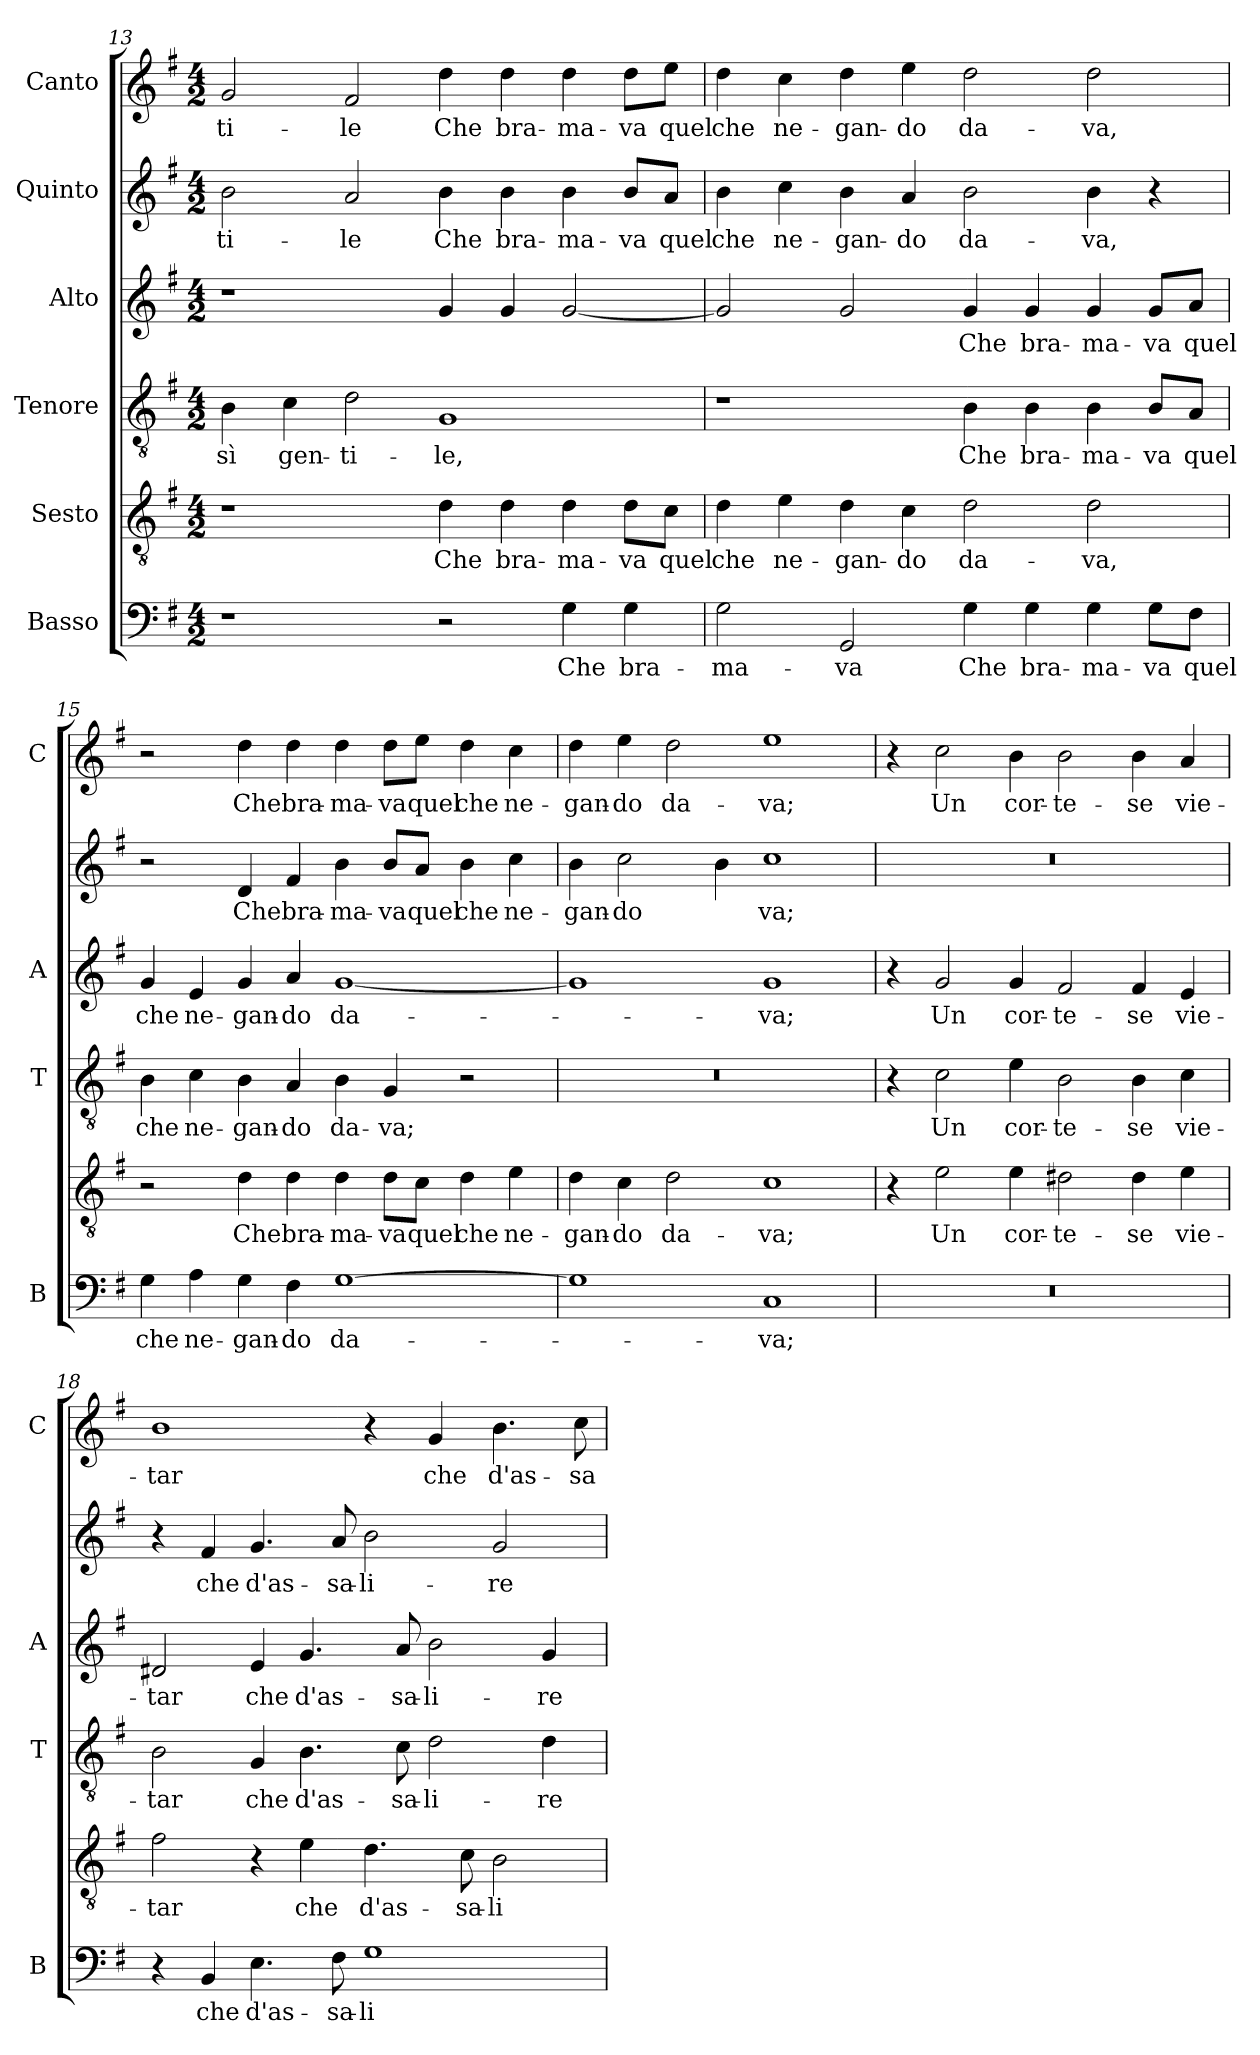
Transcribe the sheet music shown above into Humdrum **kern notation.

**kern	**text	**kern	**text	**kern	**text	**kern	**text	**kern	**text	**kern	**text
*part6	*part6	*part5	*part5	*part4	*part4	*part3	*part3	*part2	*part2	*part1	*part1
*staff6	*staff6	*staff5	*staff5	*staff4	*staff4	*staff3	*staff3	*staff2	*staff2	*staff1	*staff1
*I"Basso	*	*I"Sesto	*	*I"Tenore	*	*I"Alto	*	*I"Quinto	*	*I"Canto	*
*I'B	*	*	*	*I'T	*	*I'A	*	*	*	*I'C	*
!!LO:PB:g=z
*clefF4	*	*clefGv2	*	*clefGv2	*	*clefG2	*	*clefG2	*	*clefG2	*
*k[f#]	*	*k[f#]	*	*k[f#]	*	*k[f#]	*	*k[f#]	*	*k[f#]	*
*G:	*	*G:	*	*G:	*	*G:	*	*G:	*	*G:	*
*M4/2	*	*M4/2	*	*M4/2	*	*M4/2	*	*M4/2	*	*M4/2	*
=13	=13	=13	=13	=13	=13	=13	=13	=13	=13	=13	=13
!	!	!	!	!	!LO:LY:b	!	!	!	!LO:LY:b	!	!LO:LY:b
1r	.	1r	.	4B\	sì	1r	.	2b\	-ti-	2g/	-ti-
!	!	!	!	!	!LO:LY:b	!	!	!	!	!	!
.	.	.	.	4c\	gen-	.	.	.	.	.	.
!	!	!	!	!	!LO:LY:b	!	!	!	!LO:LY:b	!	!LO:LY:b
.	.	.	.	2d\	-ti-	.	.	2a/	-le	2f#/	-le
!	!	!	!LO:LY:b	!	!LO:LY:b	!	!	!	!LO:LY:b	!	!LO:LY:b
2r	.	4d\	Che	1G	-le,	4g/	.	4b\	Che	4dd\	Che
!	!	!	!LO:LY:b	!	!	!	!	!	!LO:LY:b	!	!LO:LY:b
.	.	4d\	bra-	.	.	4g/	.	4b\	bra-	4dd\	bra-
!	!LO:LY:b	!	!LO:LY:b	!	!	!	!	!	!LO:LY:b	!	!LO:LY:b
4G\	Che	4d\	-ma-	.	.	[2g/	.	4b\	-ma-	4dd\	-ma-
!	!LO:LY:b	!	!LO:LY:b	!	!	!	!	!	!LO:LY:b	!	!LO:LY:b
4G\	bra-	8d\L	-va	.	.	.	.	8b/L	-va	8dd\L	-va
!	!	!	!LO:LY:b	!	!	!	!	!	!LO:LY:b	!	!LO:LY:b
.	.	8c\J	quel	.	.	.	.	8a/J	quel	8ee\J	quel
=14	=14	=14	=14	=14	=14	=14	=14	=14	=14	=14	=14
!	!LO:LY:b	!	!LO:LY:b	!	!	!	!	!	!LO:LY:b	!	!LO:LY:b
2G\	-ma-	4d\	che	1r	.	2g/]	.	4b\	che	4dd\	che
!	!	!	!LO:LY:b	!	!	!	!	!	!LO:LY:b	!	!LO:LY:b
.	.	4e\	ne-	.	.	.	.	4cc\	ne-	4cc\	ne-
!	!LO:LY:b	!	!LO:LY:b	!	!	!	!	!	!LO:LY:b	!	!LO:LY:b
2GG/	-va	4d\	-gan-	.	.	2g/	.	4b\	-gan-	4dd\	-gan-
!	!	!	!LO:LY:b	!	!	!	!	!	!LO:LY:b	!	!LO:LY:b
.	.	4c\	-do	.	.	.	.	4a/	-do	4ee\	-do
!	!LO:LY:b	!	!LO:LY:b	!	!LO:LY:b	!	!LO:LY:b	!	!LO:LY:b	!	!LO:LY:b
4G\	Che	2d\	da-	4B\	Che	4g/	Che	2b\	da-	2dd\	da-
!	!LO:LY:b	!	!	!	!LO:LY:b	!	!LO:LY:b	!	!	!	!
4G\	bra-	.	.	4B\	bra-	4g/	bra-	.	.	.	.
!	!LO:LY:b	!	!LO:LY:b	!	!LO:LY:b	!	!LO:LY:b	!	!LO:LY:b	!	!LO:LY:b
4G\	-ma-	2d\	-va,	4B\	-ma-	4g/	-ma-	4b\	-va,	2dd\	-va,
!	!LO:LY:b	!	!	!	!LO:LY:b	!	!LO:LY:b	!	!	!	!
8G\L	-va	.	.	8B/L	-va	8g/L	-va	4r	.	.	.
!	!LO:LY:b	!	!	!	!LO:LY:b	!	!LO:LY:b	!	!	!	!
8F#\J	quel	.	.	8A/J	quel	8a/J	quel	.	.	.	.
=15	=15	=15	=15	=15	=15	=15	=15	=15	=15	=15	=15
!	!LO:LY:b	!	!	!	!LO:LY:b	!	!LO:LY:b	!	!	!	!
4G\	che	2r	.	4B\	che	4g/	che	2r	.	2r	.
!	!LO:LY:b	!	!	!	!LO:LY:b	!	!LO:LY:b	!	!	!	!
4A\	ne-	.	.	4c\	ne-	4e/	ne-	.	.	.	.
!	!LO:LY:b	!	!LO:LY:b	!	!LO:LY:b	!	!LO:LY:b	!	!LO:LY:b	!	!LO:LY:b
4G\	-gan-	4d\	Che	4B\	-gan-	4g/	-gan-	4d/	Che	4dd\	Che
!	!LO:LY:b	!	!LO:LY:b	!	!LO:LY:b	!	!LO:LY:b	!	!LO:LY:b	!	!LO:LY:b
4F#\	-do	4d\	bra-	4A/	-do	4a/	-do	4f#/	bra-	4dd\	bra-
!	!LO:LY:b	!	!LO:LY:b	!	!LO:LY:b	!	!LO:LY:b	!	!LO:LY:b	!	!LO:LY:b
[1G	da-	4d\	-ma-	4B\	da-	[1g	da-	4b\	-ma-	4dd\	-ma-
!	!	!	!LO:LY:b	!	!LO:LY:b	!	!	!	!LO:LY:b	!	!LO:LY:b
.	.	8d\L	-va	4G/	-va;	.	.	8b/L	-va	8dd\L	-va
!	!	!	!LO:LY:b	!	!	!	!	!	!LO:LY:b	!	!LO:LY:b
.	.	8c\J	quel	.	.	.	.	8a/J	quel	8ee\J	quel
!	!	!	!LO:LY:b	!	!	!	!	!	!LO:LY:b	!	!LO:LY:b
.	.	4d\	che	2r	.	.	.	4b\	che	4dd\	che
!	!	!	!LO:LY:b	!	!	!	!	!	!LO:LY:b	!	!LO:LY:b
.	.	4e\	ne-	.	.	.	.	4cc\	ne-	4cc\	ne-
!!LO:LB:g=z
=16	=16	=16	=16	=16	=16	=16	=16	=16	=16	=16	=16
!	!	!	!LO:LY:b	!	!	!	!	!	!LO:LY:b	!	!LO:LY:b
1G]	.	4d\	-gan-	0r	.	1g]	.	4b\	-gan-	4dd\	-gan-
!	!	!	!LO:LY:b	!	!	!	!	!	!LO:LY:b	!	!LO:LY:b
.	.	4c\	-do	.	.	.	.	2cc\	-do	4ee\	-do
!	!	!	!LO:LY:b	!	!	!	!	!	!	!	!LO:LY:b
.	.	2d\	da-	.	.	.	.	.	.	2dd\	da-
.	.	.	.	.	.	.	.	4b\	.	.	.
!	!LO:LY:b	!	!LO:LY:b	!	!	!	!LO:LY:b	!	!LO:LY:b	!	!LO:LY:b
1C	-va;	1c	-va;	.	.	1g	-va;	1cc	va;	1ee	-va;
=17	=17	=17	=17	=17	=17	=17	=17	=17	=17	=17	=17
0r	.	4r	.	4r	.	4r	.	0r	.	4r	.
!	!	!	!LO:LY:b	!	!LO:LY:b	!	!LO:LY:b	!	!	!	!LO:LY:b
.	.	2e\	Un	2c\	Un	2g/	Un	.	.	2cc\	Un
!	!	!	!LO:LY:b	!	!LO:LY:b	!	!LO:LY:b	!	!	!	!LO:LY:b
.	.	4e\	cor-	4e\	cor-	4g/	cor-	.	.	4b\	cor-
!	!	!	!LO:LY:b	!	!LO:LY:b	!	!LO:LY:b	!	!	!	!LO:LY:b
.	.	2d#X\	-te-	2B\	-te-	2f#/	-te-	.	.	2b\	-te-
!	!	!	!LO:LY:b	!	!LO:LY:b	!	!LO:LY:b	!	!	!	!LO:LY:b
.	.	4d#\	-se	4B\	-se	4f#/	-se	.	.	4b\	-se
!	!	!	!LO:LY:b	!	!LO:LY:b	!	!LO:LY:b	!	!	!	!LO:LY:b
.	.	4e\	vie-	4c\	vie-	4e/	vie-	.	.	4a/	vie-
=18	=18	=18	=18	=18	=18	=18	=18	=18	=18	=18	=18
!	!	!	!LO:LY:b	!	!LO:LY:b	!	!LO:LY:b	!	!	!	!LO:LY:b
4r	.	2f#\	-tar	2B\	-tar	2d#X/	-tar	4r	.	1b	-tar
!	!LO:LY:b	!	!	!	!	!	!	!	!LO:LY:b	!	!
4BB/	che	.	.	.	.	.	.	4f#/	che	.	.
!	!LO:LY:b	!	!	!	!LO:LY:b	!	!LO:LY:b	!	!LO:LY:b	!	!
4.E\	d'as-	4r	.	4G/	che	4e/	che	4.g/	d'as-	.	.
!	!	!	!LO:LY:b	!	!LO:LY:b	!	!LO:LY:b	!	!	!	!
.	.	4e\	che	4.B\	d'as-	4.g/	d'as-	.	.	.	.
!	!LO:LY:b	!	!	!	!	!	!	!	!LO:LY:b	!	!
8F#\	-sa-	.	.	.	.	.	.	8a/	-sa-	.	.
!	!LO:LY:b	!	!LO:LY:b	!	!	!	!	!	!LO:LY:b	!	!
1G	-li-	4.d\	d'as-	.	.	.	.	2b\	-li-	4r	.
!	!	!	!	!	!LO:LY:b	!	!LO:LY:b	!	!	!	!
.	.	.	.	8c\	-sa-	8a/	-sa-	.	.	.	.
!	!	!	!	!	!LO:LY:b	!	!LO:LY:b	!	!	!	!LO:LY:b
.	.	.	.	2d\	-li-	2b\	-li-	.	.	4g/	che
!	!	!	!LO:LY:b	!	!	!	!	!	!	!	!
.	.	8c\	-sa-	.	.	.	.	.	.	.	.
!	!	!	!LO:LY:b	!	!	!	!	!	!LO:LY:b	!	!LO:LY:b
.	.	2B\	-li-	.	.	.	.	2g/	-re	4.b\	d'as-
!	!	!	!	!	!LO:LY:b	!	!LO:LY:b	!	!	!	!
.	.	.	.	4d\	-re	4g/	-re	.	.	.	.
!	!	!	!	!	!	!	!	!	!	!	!LO:LY:b
.	.	.	.	.	.	.	.	.	.	8cc\	-sa-
=	=	=	=	=	=	=	=	=	=	=	=
*-	*-	*-	*-	*-	*-	*-	*-	*-	*-	*-	*-
